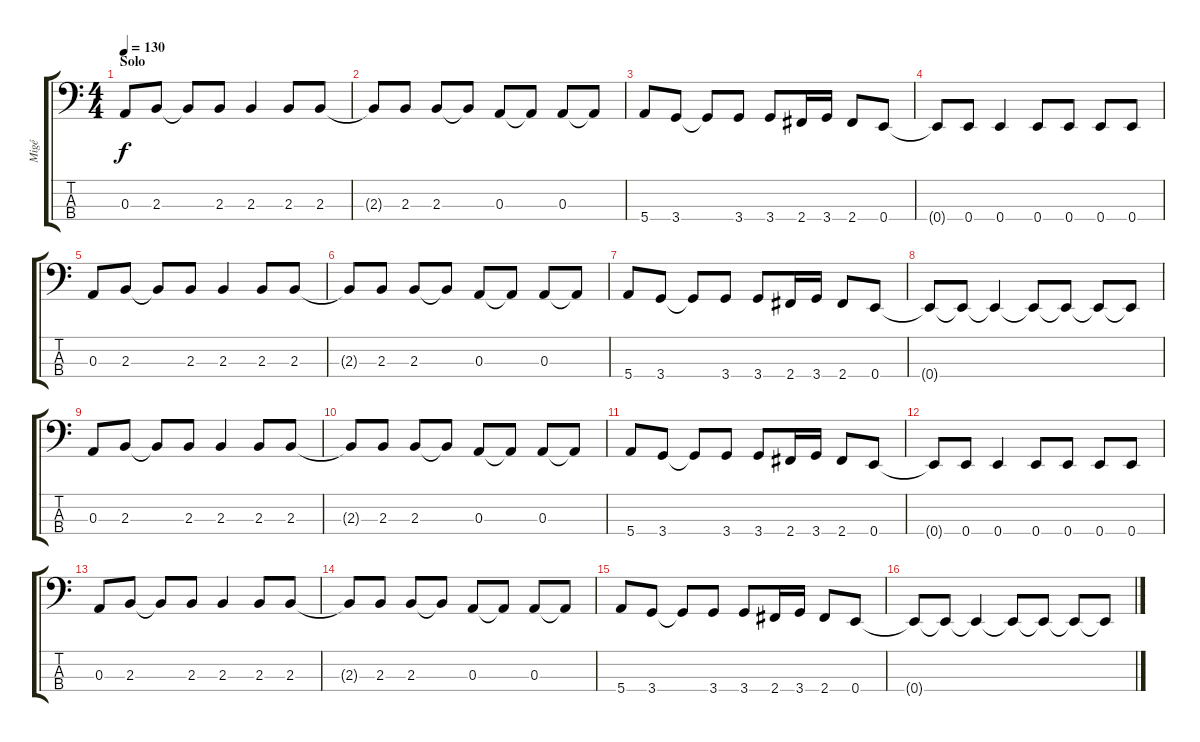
\track ("Migé" "Migé") {instrument electricbassfinger}
\staff {score tabs}
\tuning (G2 D2 A1 E1) {hide}
\ts (4 4)
\section ("" "Solo")
\tempo 130
\clef f4
\ks c
0.3.8{dy f} 2.3.8 2.3{t}.8 2.3.8 2.3.4 2.3.8 2.3.8 |
2.3{t}.8 2.3.8 2.3.8 2.3{t}.8 0.3.8 0.3{t}.8 0.3.8 0.3{t}.8 |
5.4.8 3.4.8 3.4{t}.8 3.4.8 3.4.8 2.4.16 3.4.16 2.4.8 0.4.8 |
0.4{t}.8 0.4.8 0.4.4 0.4.8 0.4.8 0.4.8 0.4.8 |
0.3.8 2.3.8 2.3{t}.8 2.3.8 2.3.4 2.3.8 2.3.8 |
2.3{t}.8 2.3.8 2.3.8 2.3{t}.8 0.3.8 0.3{t}.8 0.3.8 0.3{t}.8 |
5.4.8 3.4.8 3.4{t}.8 3.4.8 3.4.8 2.4.16 3.4.16 2.4.8 0.4.8 |
0.4{t}.8 0.4{t}.8 0.4{t}.4 0.4{t}.8 0.4{t}.8 0.4{t}.8 0.4{t}.8 |
0.3.8 2.3.8 2.3{t}.8 2.3.8 2.3.4 2.3.8 2.3.8 |
2.3{t}.8 2.3.8 2.3.8 2.3{t}.8 0.3.8 0.3{t}.8 0.3.8 0.3{t}.8 |
5.4.8 3.4.8 3.4{t}.8 3.4.8 3.4.8 2.4.16 3.4.16 2.4.8 0.4.8 |
0.4{t}.8 0.4.8 0.4.4 0.4.8 0.4.8 0.4.8 0.4.8 |
0.3.8 2.3.8 2.3{t}.8 2.3.8 2.3.4 2.3.8 2.3.8 |
2.3{t}.8 2.3.8 2.3.8 2.3{t}.8 0.3.8 0.3{t}.8 0.3.8 0.3{t}.8 |
5.4.8 3.4.8 3.4{t}.8 3.4.8 3.4.8 2.4.16 3.4.16 2.4.8 0.4.8 |
0.4{t}.8 0.4{t}.8 0.4{t}.4 0.4{t}.8 0.4{t}.8 0.4{t}.8 0.4{t}.8
